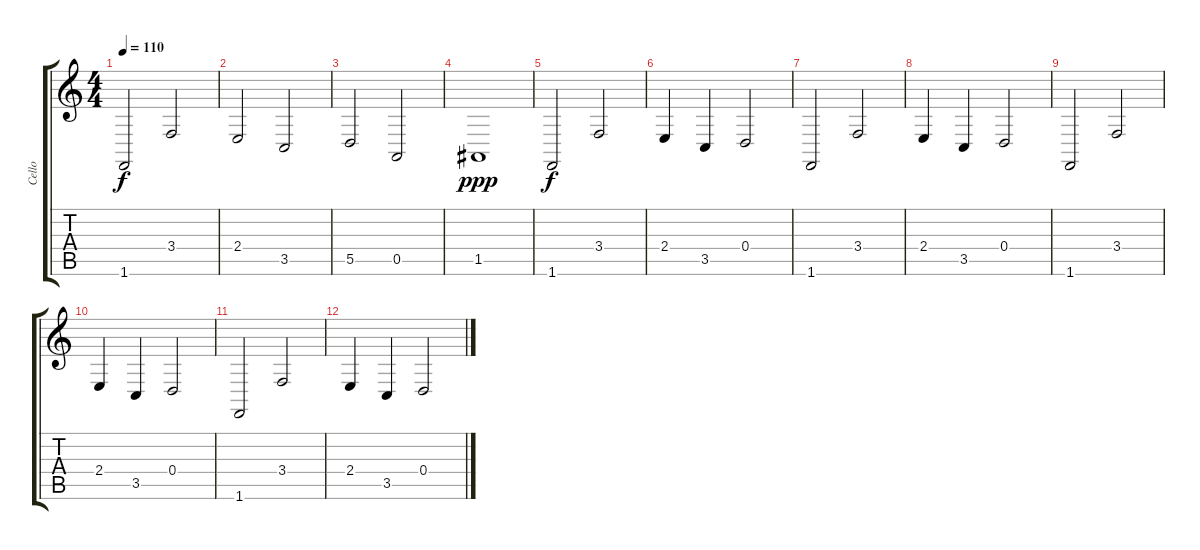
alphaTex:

\track ("Cello" "Cello") {instrument cello}
\staff {score tabs}
\tuning (E4 B3 G3 D3 A2 E2) {hide}
\ts (4 4)
\tempo 110
\clef g2
\ks c
1.6.2{dy f} 3.4.2 |
2.4.2 3.5.2 |
5.5.2 0.5.2 |
1.5.1{dy ppp} |
1.6.2{dy f} 3.4.2 |
2.4.4 3.5.4 0.4.2 |
1.6.2 3.4.2 |
2.4.4 3.5.4 0.4.2 |
1.6.2 3.4.2 |
2.4.4 3.5.4 0.4.2 |
1.6.2 3.4.2 |
2.4.4 3.5.4 0.4.2
